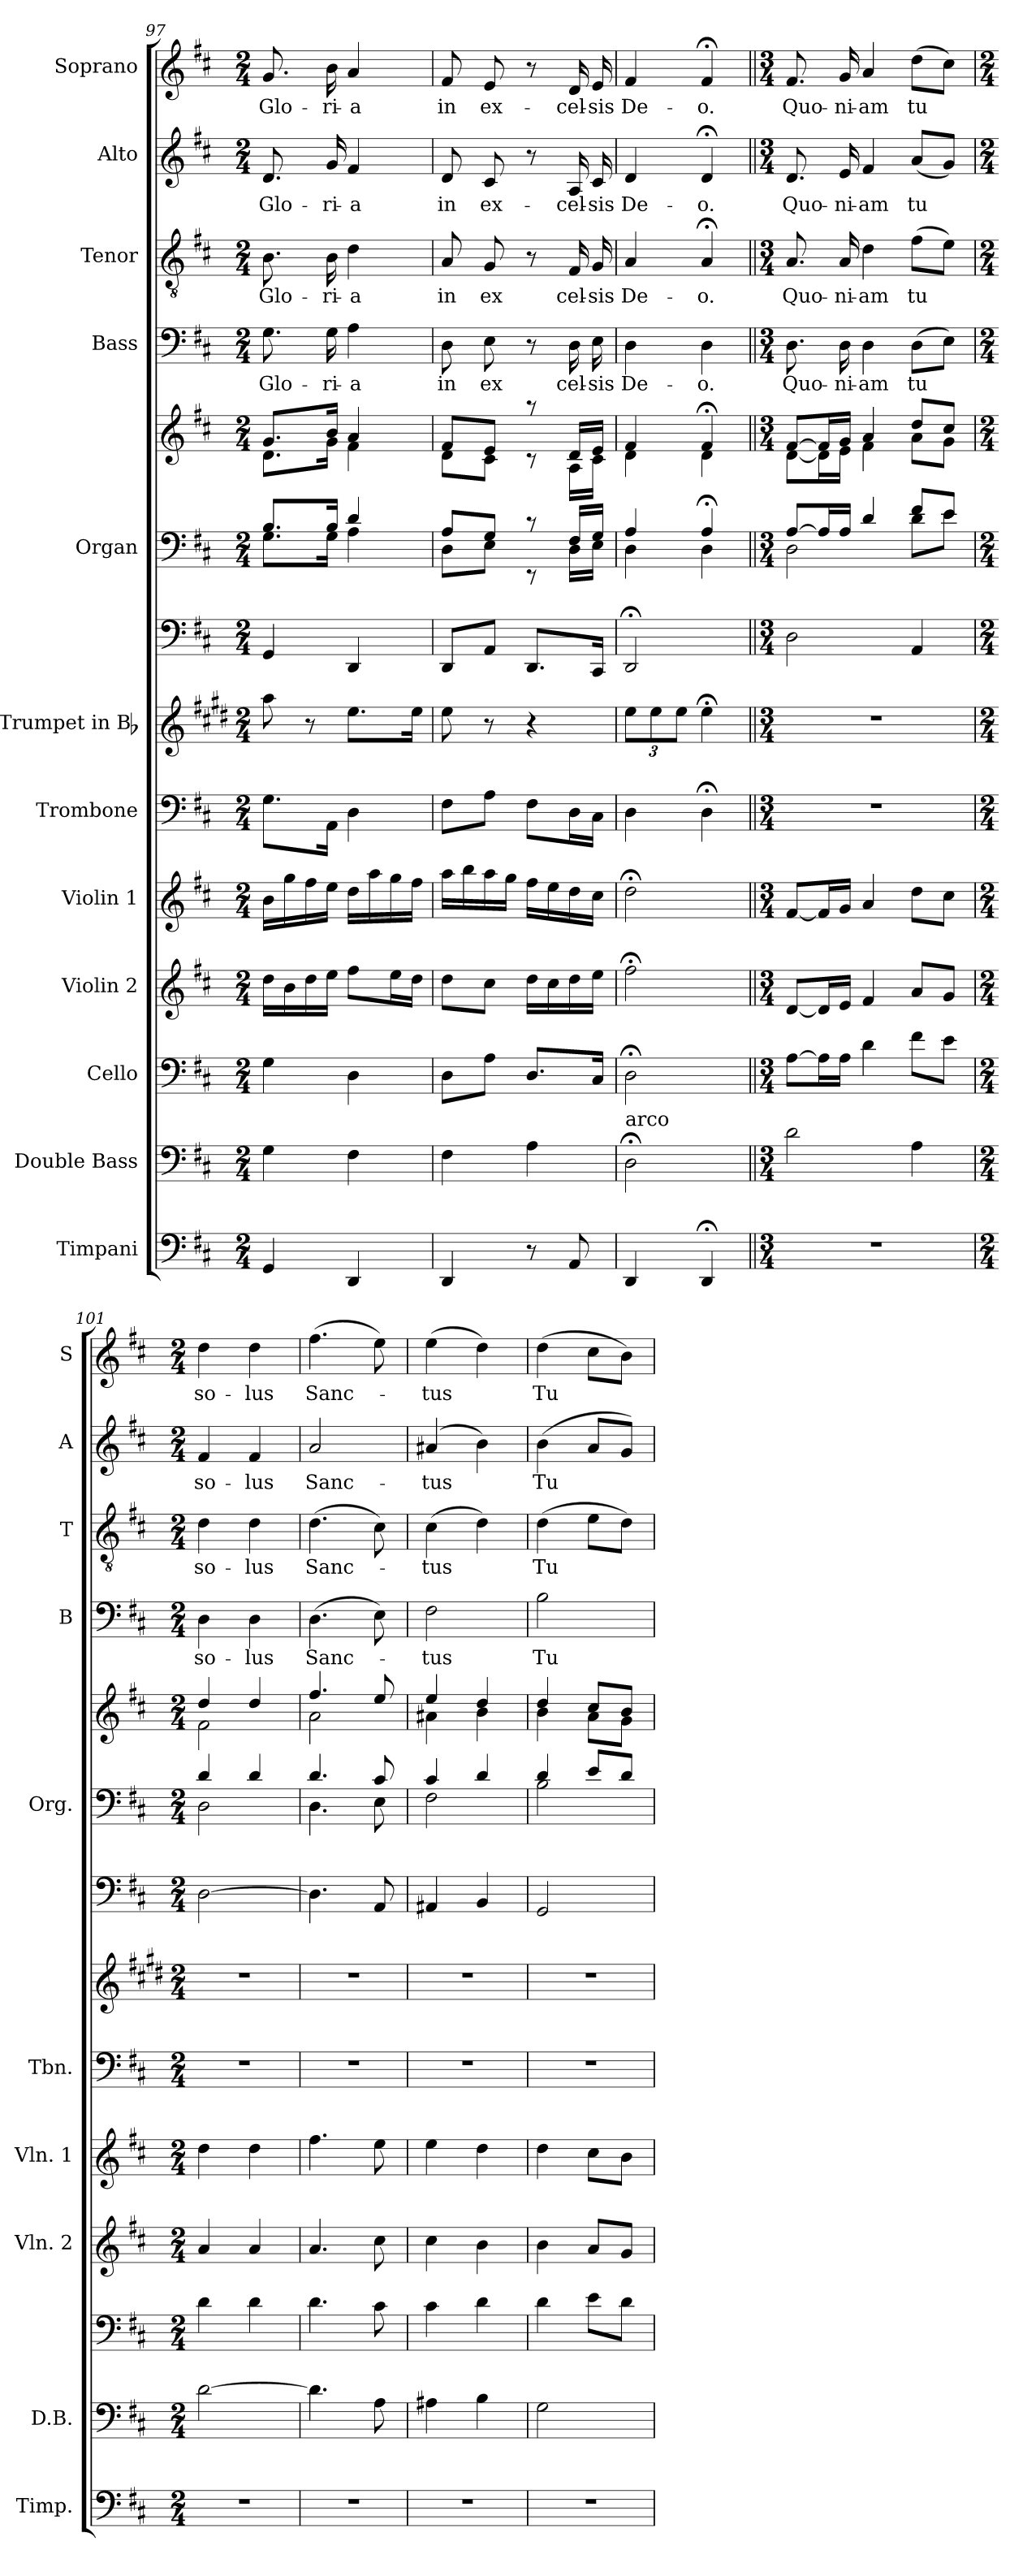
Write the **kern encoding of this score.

**kern	**kern	**kern	**kern	**kern	**kern	**kern	**kern	**kern	**kern	**kern	**text	**kern	**text	**kern	**text	**kern	**text
*part13	*part12	*part11	*part10	*part9	*part8	*part7	*part6	*part5	*part5	*part4	*part4	*part3	*part3	*part2	*part2	*part1	*part1
*staff14	*staff13	*staff12	*staff11	*staff10	*staff9	*staff8	*staff7	*staff6	*staff5	*staff4	*staff4	*staff3	*staff3	*staff2	*staff2	*staff1	*staff1
*I"Timpani	*I"Double Bass	*I"Cello	*I"Violin 2	*I"Violin 1	*I"Trombone	*I"Trumpet in Bb	*	*I"Organ	*	*I"Bass	*	*I"Tenor	*	*I"Alto	*	*I"Soprano	*
*I'Timp.	*I'D.B.	*	*I'Vln. 2	*I'Vln. 1	*I'Tbn.	*	*	*I'Org.	*	*I'B	*	*I'T	*	*I'A	*	*I'S	*
!!LO:PB:g=z
*clefF4	*clefF4	*clefF4	*clefG2	*clefG2	*clefF4	*clefG2	*clefF4	*clefF4	*clefG2	*clefF4	*	*clefGv2	*	*clefG2	*	*clefG2	*
*	*ITrd7c12	*	*	*	*	*ITrd1c2	*	*	*	*	*	*	*	*	*	*	*
*k[f#c#]	*k[f#c#]	*k[f#c#]	*k[f#c#]	*k[f#c#]	*k[f#c#]	*k[f#c#]	*k[f#c#]	*k[f#c#]	*k[f#c#]	*k[f#c#]	*	*k[f#c#]	*	*k[f#c#]	*	*k[f#c#]	*
*D:	*D:	*D:	*D:	*D:	*D:	*D:	*D:	*D:	*D:	*D:	*	*D:	*	*D:	*	*D:	*
*M2/4	*M2/4	*M2/4	*M2/4	*M2/4	*M2/4	*M2/4	*M2/4	*M2/4	*M2/4	*M2/4	*	*M2/4	*	*M2/4	*	*M2/4	*
=97	=97	=97	=97	=97	=97	=97	=97	=97	=97	=97	=97	=97	=97	=97	=97	=97	=97
*	*	*	*	*	*	*	*	*^	*^	*	*	*	*	*	*	*	*
!	!	!	!	!	!	!	!	!	!	!	!	!	!LO:LY:b	!	!LO:LY:b	!	!LO:LY:b	!	!LO:LY:b
4GG/	4GG\	4G\	16dd\LL	16b\LL	8.G\L	8gg\	4GG/	8.B/L	8.G\L	8.g/L	8.d\L	8.G\	Glo-	8.B\	Glo-	8.d/	Glo-	8.g/	Glo-
.	.	.	16b\	16gg\	.	.	.	.	.	.	.	.	.	.	.	.	.	.	.
.	.	.	16dd\	16ff#\	.	8r	.	.	.	.	.	.	.	.	.	.	.	.	.
!	!	!	!	!	!	!	!	!	!	!	!	!	!LO:LY:b	!	!LO:LY:b	!	!LO:LY:b	!	!LO:LY:b
.	.	.	16ee\JJ	16ee\JJ	16AA\Jk	.	.	16B/Jk	16G\Jk	16b/Jk	16g\Jk	16G\	-ri-	16B\	-ri-	16g/	-ri-	16b\	-ri-
!	!	!	!	!	!	!	!	!	!	!	!	!	!LO:LY:b	!	!LO:LY:b	!	!LO:LY:b	!	!LO:LY:b
4DD/	4FF#\	4D\	8ff#\L	16dd\LL	4D\	8.dd\L	4DD/	4d/	4A\	4a/	4f#\	4A\	-a	4d\	-a	4f#/	-a	4a/	-a
.	.	.	.	16aa\	.	.	.	.	.	.	.	.	.	.	.	.	.	.	.
.	.	.	16ee\L	16gg\	.	.	.	.	.	.	.	.	.	.	.	.	.	.	.
.	.	.	16dd\JJ	16ff#\JJ	.	16dd\Jk	.	.	.	.	.	.	.	.	.	.	.	.	.
=98	=98	=98	=98	=98	=98	=98	=98	=98	=98	=98	=98	=98	=98	=98	=98	=98	=98	=98	=98
!	!	!	!	!	!	!	!	!	!	!	!	!	!LO:LY:b	!	!LO:LY:b	!	!LO:LY:b	!	!LO:LY:b
4DD/	4FF#\	8D\L	8dd\L	16aa\LL	8F#\L	8dd\	8DD/L	8A/L	8D\L	8f#/L	8d\L	8D\	in	8A/	in	8d/	in	8f#/	in
.	.	.	.	16bb\	.	.	.	.	.	.	.	.	.	.	.	.	.	.	.
!	!	!	!	!	!	!	!	!	!	!	!	!	!LO:LY:b	!	!LO:LY:b	!	!LO:LY:b	!	!LO:LY:b
.	.	8A\J	8cc#\J	16aa\	8A\J	8r	8AA/J	8G/J	8E\J	8e/J	8c#\J	8E\	ex	8G/	ex	8c#/	ex-	8e/	ex-
.	.	.	.	16gg\JJ	.	.	.	.	.	.	.	.	.	.	.	.	.	.	.
8r	4AA\	8.D/L	16dd\LL	16ff#\LL	8F#\L	4r	8.DD/L	8rc	8rEE	8raa	8rc	8r	.	8r	.	8r	.	8r	.
.	.	.	16cc#\	16ee\	.	.	.	.	.	.	.	.	.	.	.	.	.	.	.
!	!	!	!	!	!	!	!	!	!	!	!	!	!LO:LY:b	!	!LO:LY:b	!	!LO:LY:b	!	!LO:LY:b
8AA/	.	.	16dd\	16dd\	16D\L	.	.	16F#/LL	16D\LL	16d/LL	16A\LL	16D\	cel-	16F#/	cel-	16A/	-cel-	16d/	-cel-
!	!	!	!	!	!	!	!	!	!	!	!	!	!LO:LY:b	!	!LO:LY:b	!	!LO:LY:b	!	!LO:LY:b
.	.	16C#/Jk	16ee\JJ	16cc#\JJ	16C#\JJ	.	16CC#/Jk	16G/JJ	16E\JJ	16e/JJ	16c#\JJ	16E\	-sis	16G/	-sis	16c#/	-sis	16e/	-sis
=99	=99	=99	=99	=99	=99	=99	=99	=99	=99	=99	=99	=99	=99	=99	=99	=99	=99	=99	=99
!	!LO:TX:a:t=arco	!	!	!	!	!	!	!	!	!	!	!	!	!	!	!	!	!	!
!	!	!	!	!	!	!	!	!	!	!	!	!	!LO:LY:b	!	!LO:LY:b	!	!LO:LY:b	!	!LO:LY:b
4DD/	2DD;<\	2D;<\	2ff#;<\	2dd;<\	4D\	12dd\L	2DD;</	4A/	4D\	4f#/	4d\	4D\	De-	4A/	De-	4d/	De-	4f#/	De-
.	.	.	.	.	.	12dd\	.	.	.	.	.	.	.	.	.	.	.	.	.
.	.	.	.	.	.	12dd\J	.	.	.	.	.	.	.	.	.	.	.	.	.
!	!	!	!	!	!	!	!	!	!	!	!	!	!LO:LY:b	!	!LO:LY:b	!	!LO:LY:b	!	!LO:LY:b
4DD;</	.	.	.	.	4D;<\	4dd;<\	.	4A;</	4D\	4f#;</	4d\	4D\	-o.	4A;</	-o.	4d;</	-o.	4f#;</	-o.
=100||	=100||	=100||	=100||	=100||	=100||	=100||	=100||	=100||	=100||	=100||	=100||	=100||	=100||	=100||	=100||	=100||	=100||	=100||	=100||
*M3/4	*M3/4	*M3/4	*M3/4	*M3/4	*M3/4	*M3/4	*M3/4	*M3/4	*	*M3/4	*	*M3/4	*	*M3/4	*	*M3/4	*	*M3/4	*
!	!	!	!	!	!	!	!	!	!	!	!	!	!LO:LY:b	!	!LO:LY:b	!	!LO:LY:b	!	!LO:LY:b
2.r	2D\	[8A\L	[8d/L	[8f#/L	2.r	2.r	2D\	[>8A/L	2D\	[>8f#/L	[<8d\L	8.D\	Quo-	8.A/	Quo-	8.d/	Quo-	8.f#/	Quo-
.	.	16A\L]	16d/L]	16f#/L]	.	.	.	16A/L]	.	16f#/L]	16d\L]	.	.	.	.	.	.	.	.
!	!	!	!	!	!	!	!	!	!	!	!	!	!LO:LY:b	!	!LO:LY:b	!	!LO:LY:b	!	!LO:LY:b
.	.	16A\JJ	16e/JJ	16g/JJ	.	.	.	16A/JJ	.	16g/JJ	16e\JJ	16D\	-ni-	16A/	-ni-	16e/	-ni-	16g/	-ni-
!	!	!	!	!	!	!	!	!	!	!	!	!	!LO:LY:b	!	!LO:LY:b	!	!LO:LY:b	!	!LO:LY:b
.	.	4d\	4f#/	4a/	.	.	.	4d/	.	4a/	4f#\	4D\	-am	4d\	-am	4f#/	-am	4a/	-am
!	!	!	!	!	!	!	!	!	!	!	!	!	!LO:LY:b	!	!LO:LY:b	!	!LO:LY:b	!	!LO:LY:b
.	4AA\	8f#\L	8a/L	8dd\L	.	.	4AA/	8f#/L	8d\L	8dd/L	8a\L	(>8D\L	tu	(>8f#\L	tu	(<8a/L	tu	(>8dd\L	tu
.	.	8e\J	8g/J	8cc#\J	.	.	.	8e/J	8e\J	8cc#/J	8g\J	8E\J)	.	8e\J)	.	8g/J)	.	8cc#\J)	.
=101	=101	=101	=101	=101	=101	=101	=101	=101	=101	=101	=101	=101	=101	=101	=101	=101	=101	=101	=101
*M2/4	*M2/4	*M2/4	*M2/4	*M2/4	*M2/4	*M2/4	*M2/4	*M2/4	*	*M2/4	*	*M2/4	*	*M2/4	*	*M2/4	*	*M2/4	*
!	!	!	!	!	!	!	!	!	!	!	!	!	!LO:LY:b	!	!LO:LY:b	!	!LO:LY:b	!	!LO:LY:b
2r	[2D\	4d\	4a/	4dd\	2r	2r	[2D\	4d/	2D\	4dd/	2f#\	4D\	so-	4d\	so-	4f#/	so-	4dd\	so-
!	!	!	!	!	!	!	!	!	!	!	!	!	!LO:LY:b	!	!LO:LY:b	!	!LO:LY:b	!	!LO:LY:b
.	.	4d\	4a/	4dd\	.	.	.	4d/	.	4dd/	.	4D\	-lus	4d\	-lus	4f#/	-lus	4dd\	-lus
=102	=102	=102	=102	=102	=102	=102	=102	=102	=102	=102	=102	=102	=102	=102	=102	=102	=102	=102	=102
!	!	!	!	!	!	!	!	!	!	!	!	!	!LO:LY:b	!	!LO:LY:b	!	!LO:LY:b	!	!LO:LY:b
2r	4.D\]	4.d\	4.a/	4.ff#\	2r	2r	4.D\]	4.d/	4.D\	4.ff#/	2a\	(>4.D\	Sanc-	(>4.d\	Sanc-	2a/	Sanc-	(>4.ff#\	Sanc-
.	8AA\	8c#\	8cc#\	8ee\	.	.	8AA/	8c#/	8E\	8ee/	.	8E\)	.	8c#\)	.	.	.	8ee\)	.
=103	=103	=103	=103	=103	=103	=103	=103	=103	=103	=103	=103	=103	=103	=103	=103	=103	=103	=103	=103
!	!	!	!	!	!	!	!	!	!	!	!	!	!LO:LY:b	!	!LO:LY:b	!	!LO:LY:b	!	!LO:LY:b
2r	4AA#X\	4c#\	4cc#\	4ee\	2r	2r	4AA#X/	4c#/	2F#\	4ee/	4a#X\	2F#\	-tus	(>4c#\	-tus	(4a#X/	-tus	(>4ee\	-tus
.	4BB\	4d\	4b\	4dd\	.	.	4BB/	4d/	.	4dd/	4b\	.	.	4d\)	.	4b\)	.	4dd\)	.
=104	=104	=104	=104	=104	=104	=104	=104	=104	=104	=104	=104	=104	=104	=104	=104	=104	=104	=104	=104
!	!	!	!	!	!	!	!	!	!	!	!	!	!LO:LY:b	!	!LO:LY:b	!	!LO:LY:b	!	!LO:LY:b
2r	2GG\	4d\	4b\	4dd\	2r	2r	2GG/	4d/	2B\	4dd/	4b\	2B\	Tu	(>4d\	Tu	(>4b\	Tu	(>4dd\	Tu
.	.	8e\L	8a/L	8cc#\L	.	.	.	8e/L	.	8cc#/L	8a\L	.	.	8e\L	.	8a/L	.	8cc#\L	.
.	.	8d\J	8g/J	8b\J	.	.	.	8d/J	.	8b/J	8g\J	.	.	8d\J)	.	8g/J)	.	8b\J)	.
*	*	*	*	*	*	*	*	*v	*v	*	*	*	*	*	*	*	*	*	*
*	*	*	*	*	*	*	*	*	*v	*v	*	*	*	*	*	*	*	*
=	=	=	=	=	=	=	=	=	=	=	=	=	=	=	=	=	=
*-	*-	*-	*-	*-	*-	*-	*-	*-	*-	*-	*-	*-	*-	*-	*-	*-	*-
